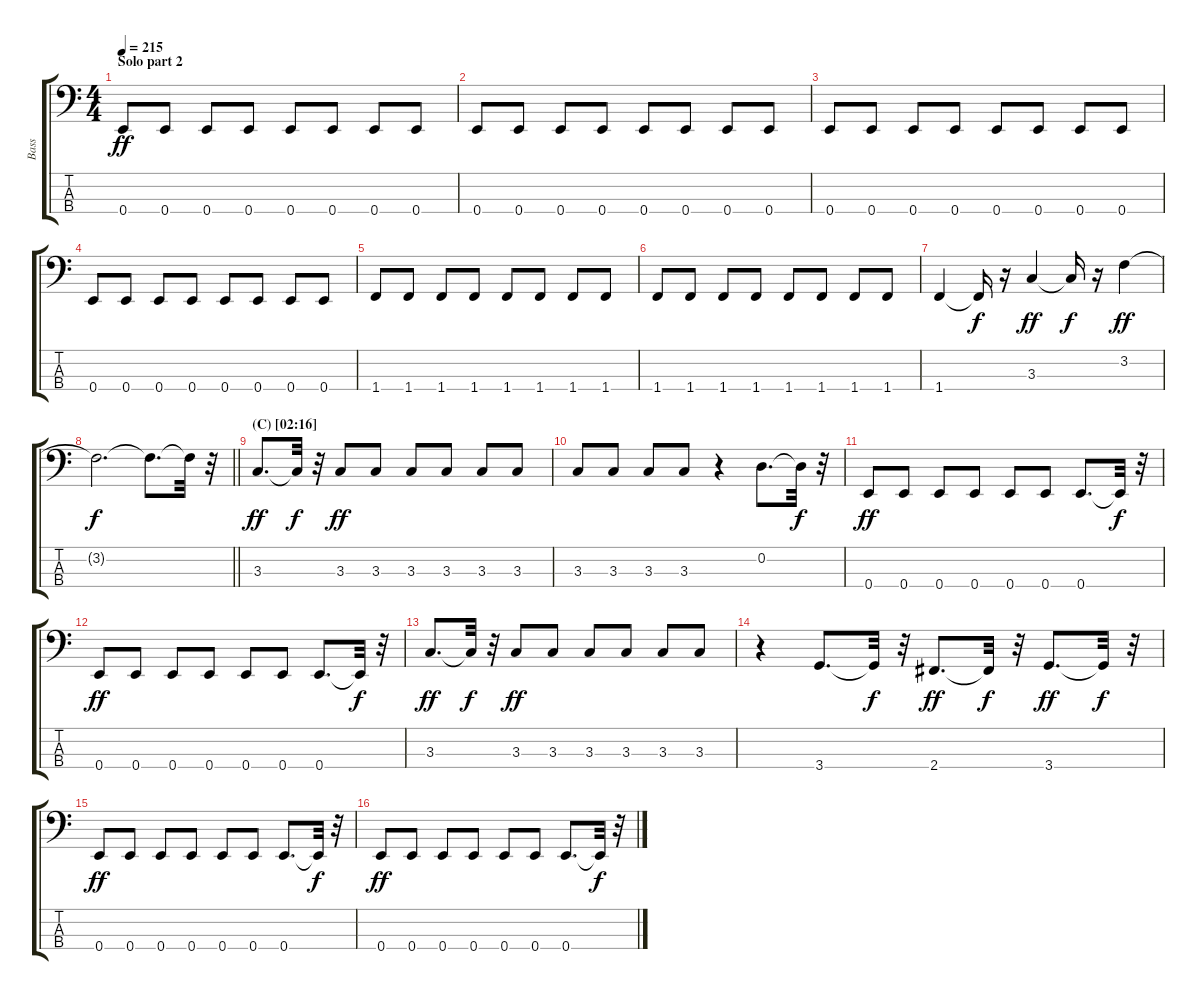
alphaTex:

\track ("Bass" "Bass") {instrument slapbass2}
\staff {score tabs}
\tuning (G2 D2 A1 E1) {hide}
\ts (4 4)
\section ("" "Solo part 2")
\tempo 215
\clef f4
\ks c
0.4.8{dy ff} 0.4.8 0.4.8 0.4.8 0.4.8 0.4.8 0.4.8 0.4.8 |
0.4.8 0.4.8 0.4.8 0.4.8 0.4.8 0.4.8 0.4.8 0.4.8 |
0.4.8 0.4.8 0.4.8 0.4.8 0.4.8 0.4.8 0.4.8 0.4.8 |
0.4.8 0.4.8 0.4.8 0.4.8 0.4.8 0.4.8 0.4.8 0.4.8 |
1.4.8 1.4.8 1.4.8 1.4.8 1.4.8 1.4.8 1.4.8 1.4.8 |
1.4.8 1.4.8 1.4.8 1.4.8 1.4.8 1.4.8 1.4.8 1.4.8 |
1.4.4 1.4{t}.16{dy f} r.16 3.3.4{dy ff} 3.3{t}.16{dy f} r.16 3.2.4{dy ff} |
\barLineRight lightlight
3.2{t}.2{d dy f} 3.2{t}.8{d} 3.2{t}.32 r.32 |
\section ("" "(C) [02:16]")
3.3.8{d dy ff} 3.3{t}.32{dy f} r.32 3.3.8{dy ff} 3.3.8 3.3.8 3.3.8 3.3.8 3.3.8 |
3.3.8 3.3.8 3.3.8 3.3.8 r.4 0.2.8{d} 0.2{t}.32{dy f} r.32 |
0.4.8{dy ff} 0.4.8 0.4.8 0.4.8 0.4.8 0.4.8 0.4.8{d} 0.4{t}.32{dy f} r.32 |
0.4.8{dy ff} 0.4.8 0.4.8 0.4.8 0.4.8 0.4.8 0.4.8{d} 0.4{t}.32{dy f} r.32 |
3.3.8{d dy ff} 3.3{t}.32{dy f} r.32 3.3.8{dy ff} 3.3.8 3.3.8 3.3.8 3.3.8 3.3.8 |
r.4 3.4.8{d} 3.4{t}.32{dy f} r.32 2.4.8{d dy ff} 2.4{t}.32{dy f} r.32 3.4.8{d dy ff} 3.4{t}.32{dy f} r.32 |
0.4.8{dy ff} 0.4.8 0.4.8 0.4.8 0.4.8 0.4.8 0.4.8{d} 0.4{t}.32{dy f} r.32 |
0.4.8{dy ff} 0.4.8 0.4.8 0.4.8 0.4.8 0.4.8 0.4.8{d} 0.4{t}.32{dy f} r.32
